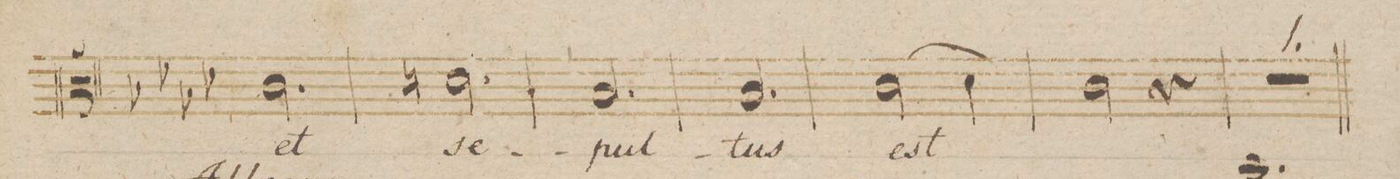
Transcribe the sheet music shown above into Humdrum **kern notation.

**kern	**text	**dynam
*I"Alto.	*	*
*clefC3	*	*
*k[b-e-a-d-]	*	*
*met(c|)	*	*
*M3/4	*	*
2.c\	et	.
=119	=119	=119
2.dn\	se-	.
=120	=120	=120
2.B-/	-pul-	.
=121	=121	=121
2.B-/	-tus	.
=122	=122	=122
(2c\	est	.
4d-\)	.	.
=123	=123	=123
2c\	.	.
4r	.	.
=124	=124	=124
2.r	.	.
*kcancel	*	*
=125||	=125||	=125||
*-	*-	*-
